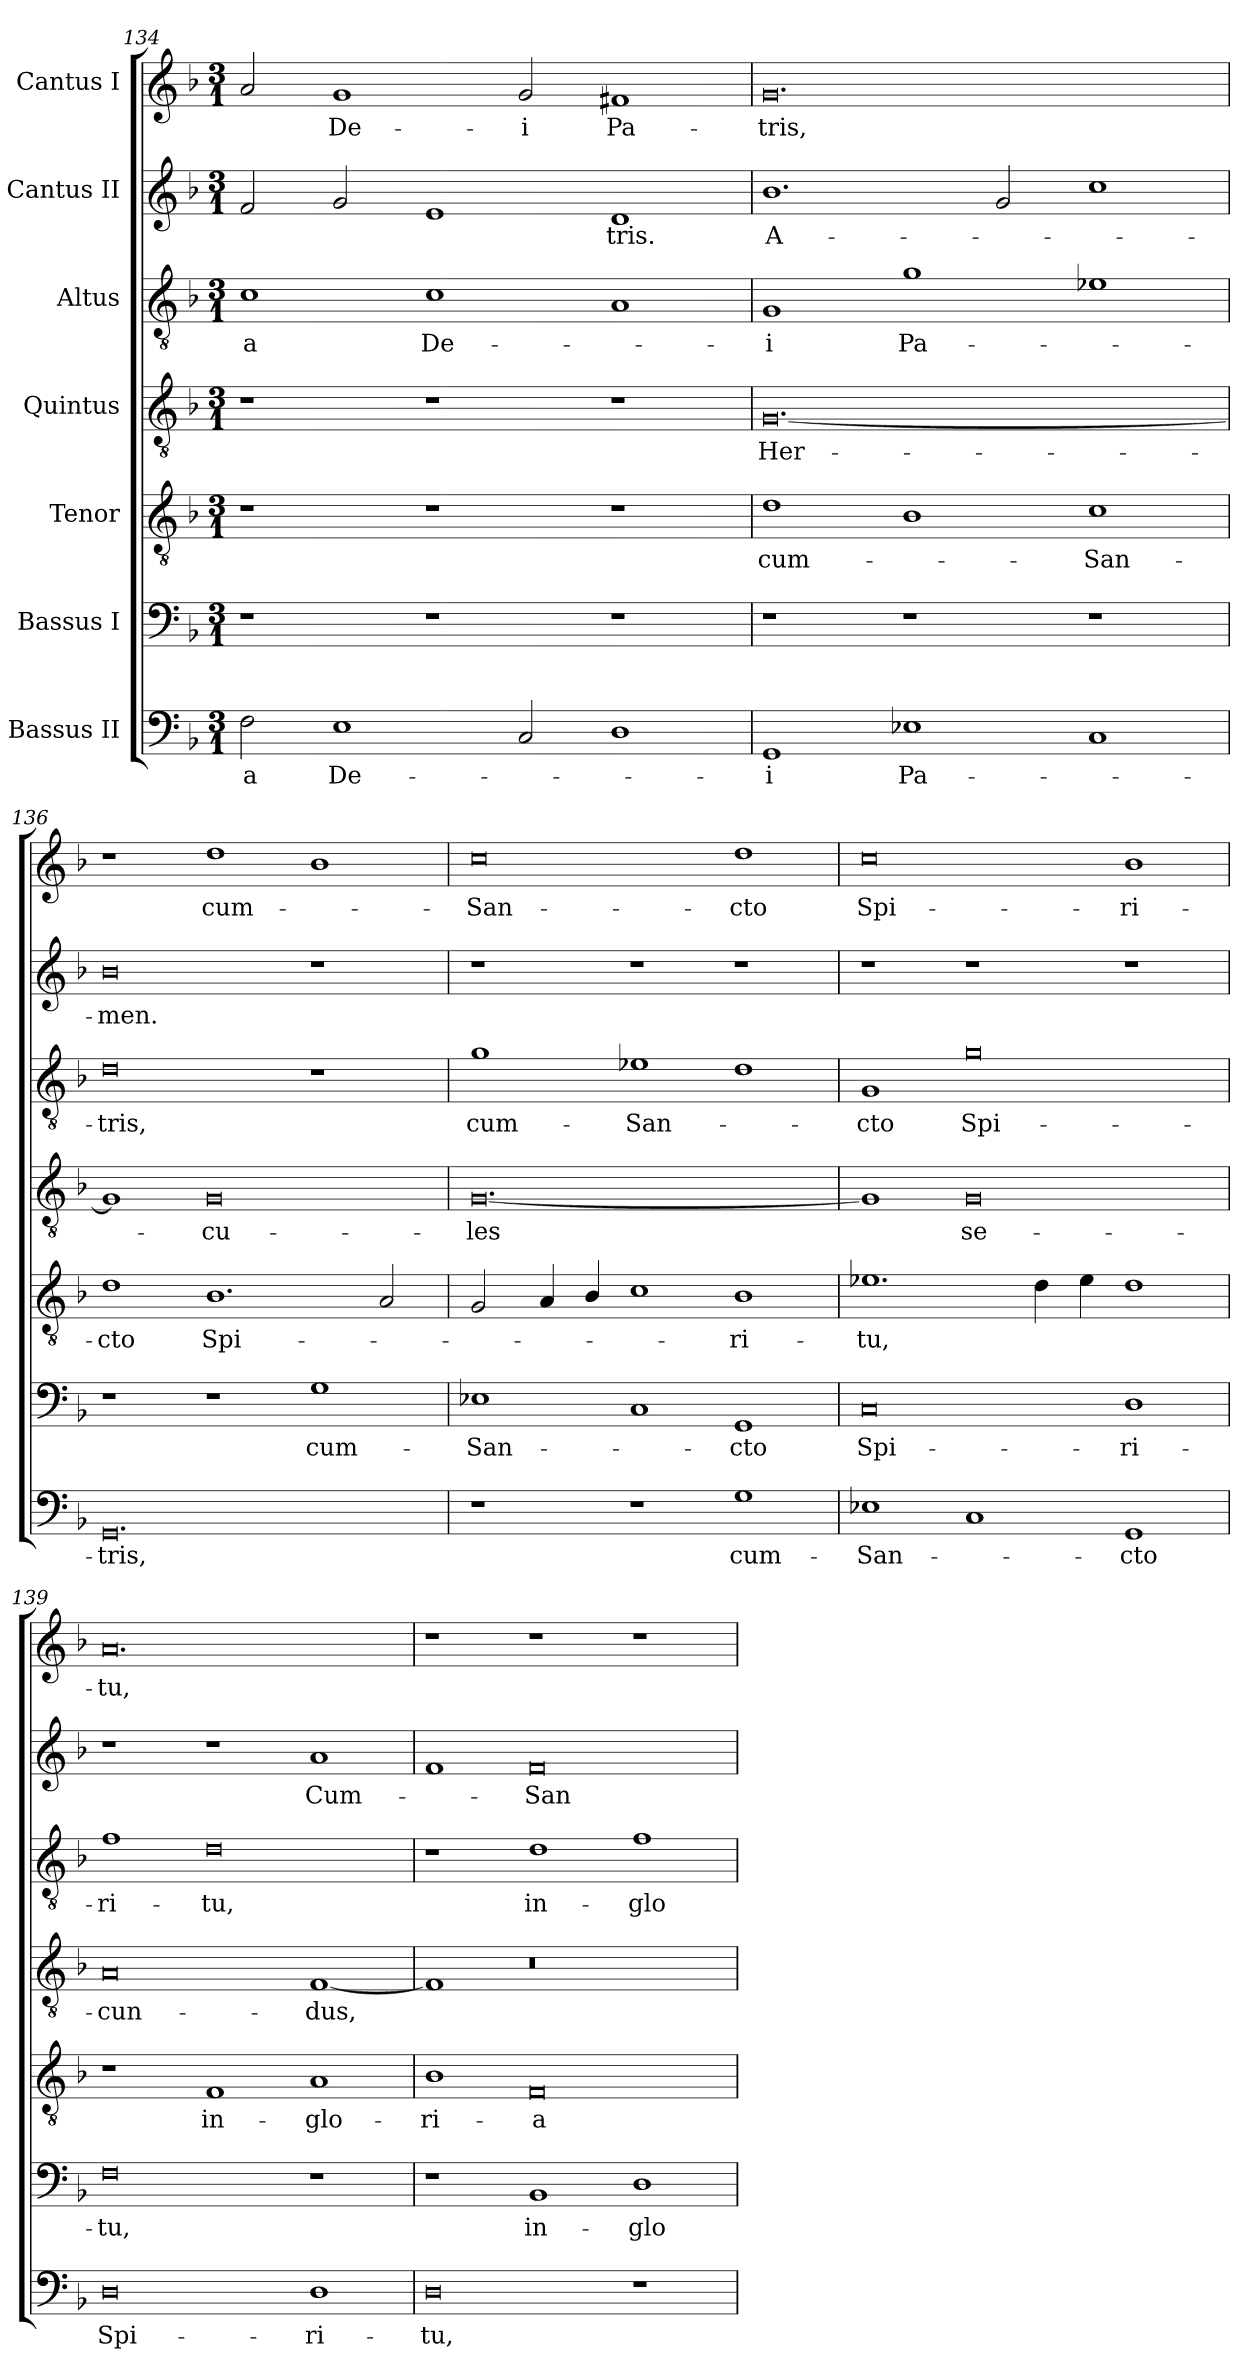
**kern	**text	**kern	**text	**kern	**text	**kern	**text	**kern	**text	**kern	**text	**kern	**text
*part7	*part7	*part6	*part6	*part5	*part5	*part4	*part4	*part3	*part3	*part2	*part2	*part1	*part1
*staff7	*staff7	*staff6	*staff6	*staff5	*staff5	*staff4	*staff4	*staff3	*staff3	*staff2	*staff2	*staff1	*staff1
*I"Bassus II	*	*I"Bassus I	*	*I"Tenor	*	*I"Quintus	*	*I"Altus	*	*I"Cantus II	*	*I"Cantus I	*
*clefF4	*	*clefF4	*	*clefGv2	*	*clefGv2	*	*clefGv2	*	*clefG2	*	*clefG2	*
*k[b-]	*	*k[b-]	*	*k[b-]	*	*k[b-]	*	*k[b-]	*	*k[b-]	*	*k[b-]	*
*M3/1	*	*M3/1	*	*M3/1	*	*M3/1	*	*M3/1	*	*M3/1	*	*M3/1	*
=134	=134	=134	=134	=134	=134	=134	=134	=134	=134	=134	=134	=134	=134
2F\	-a	1r	.	1r	.	1r	.	1c\	-a	2f/	.	2a/	.
1E\	De-	.	.	.	.	.	.	.	.	2g/	.	1g/	De-
.	.	1r	.	1r	.	1r	.	1c\	De-	1e/	.	.	.
2C/	.	.	.	.	.	.	.	.	.	.	.	2g/	-i
1D\	.	1r	.	1r	.	1r	.	1A/	.	1d/	-tris.	1f#X/	Pa-
=135	=135	=135	=135	=135	=135	=135	=135	=135	=135	=135	=135	=135	=135
1GG/	-i	1r	.	1d\	cum-	[0.G/	Her-	1G/	-i	1.b-\	A-	0.g/	-tris,
1E-X\	Pa-	1r	.	1B-\	.	.	.	1g\	Pa-	.	.	.	.
.	.	.	.	.	.	.	.	.	.	2g/	.	.	.
1C/	.	1r	.	1c\	San-	.	.	1e-X\	.	1cc\	.	.	.
=136	=136	=136	=136	=136	=136	=136	=136	=136	=136	=136	=136	=136	=136
0.GG/	-tris,	1r	.	1d\	-cto	1G/]	.	0d\	-tris,	0b-\	-men.	1r	.
.	.	1r	.	1.B-\	Spi-	0G/	-cu-	.	.	.	.	1dd\	cum-
.	.	1G\	cum-	.	.	.	.	1r	.	1r	.	1b-\	.
.	.	.	.	2A/	.	.	.	.	.	.	.	.	.
=137	=137	=137	=137	=137	=137	=137	=137	=137	=137	=137	=137	=137	=137
1r	.	1E-X\	San-	2G/	.	[0.G/	-les	1g\	cum-	1r	.	0cc\	San-
.	.	.	.	4A/	.	.	.	.	.	.	.	.	.
.	.	.	.	4B-/	.	.	.	.	.	.	.	.	.
1r	.	1C/	.	1c\	.	.	.	1e-X\	San-	1r	.	.	.
1G\	cum-	1GG/	-cto	1B-\	-ri-	.	.	1d\	.	1r	.	1dd\	-cto
=138	=138	=138	=138	=138	=138	=138	=138	=138	=138	=138	=138	=138	=138
1E-X\	San-	0C/	Spi-	1.e-X\	-tu,	1G/]	.	1G/	-cto	1r	.	0cc\	Spi-
1C/	.	.	.	.	.	0G/	se-	0g\	Spi-	1r	.	.	.
.	.	.	.	4d\	.	.	.	.	.	.	.	.	.
.	.	.	.	4e-\	.	.	.	.	.	.	.	.	.
1GG/	-cto	1D\	-ri-	1d\	.	.	.	.	.	1r	.	1b-\	-ri-
=139	=139	=139	=139	=139	=139	=139	=139	=139	=139	=139	=139	=139	=139
0D\	Spi-	0F\	-tu,	1r	.	0A/	-cun-	1f\	-ri-	1r	.	0.a/	-tu,
.	.	.	.	1F/	in-	.	.	0d\	-tu,	1r	.	.	.
1D\	-ri-	1r	.	1A/	glo-	[1F/	-dus,	.	.	1a/	Cum-	.	.
=140	=140	=140	=140	=140	=140	=140	=140	=140	=140	=140	=140	=140	=140
0D\	-tu,	1r	.	1B-\	-ri-	1F/]	.	1r	.	1f/	.	1r	.
.	.	1BB-/	in-	0F/	-a	0r	.	1d\	in-	0f/	San-	1r	.
1r	.	1D\	glo-	.	.	.	.	1f\	glo-	.	.	1r	.
=	=	=	=	=	=	=	=	=	=	=	=	=	=
*-	*-	*-	*-	*-	*-	*-	*-	*-	*-	*-	*-	*-	*-
